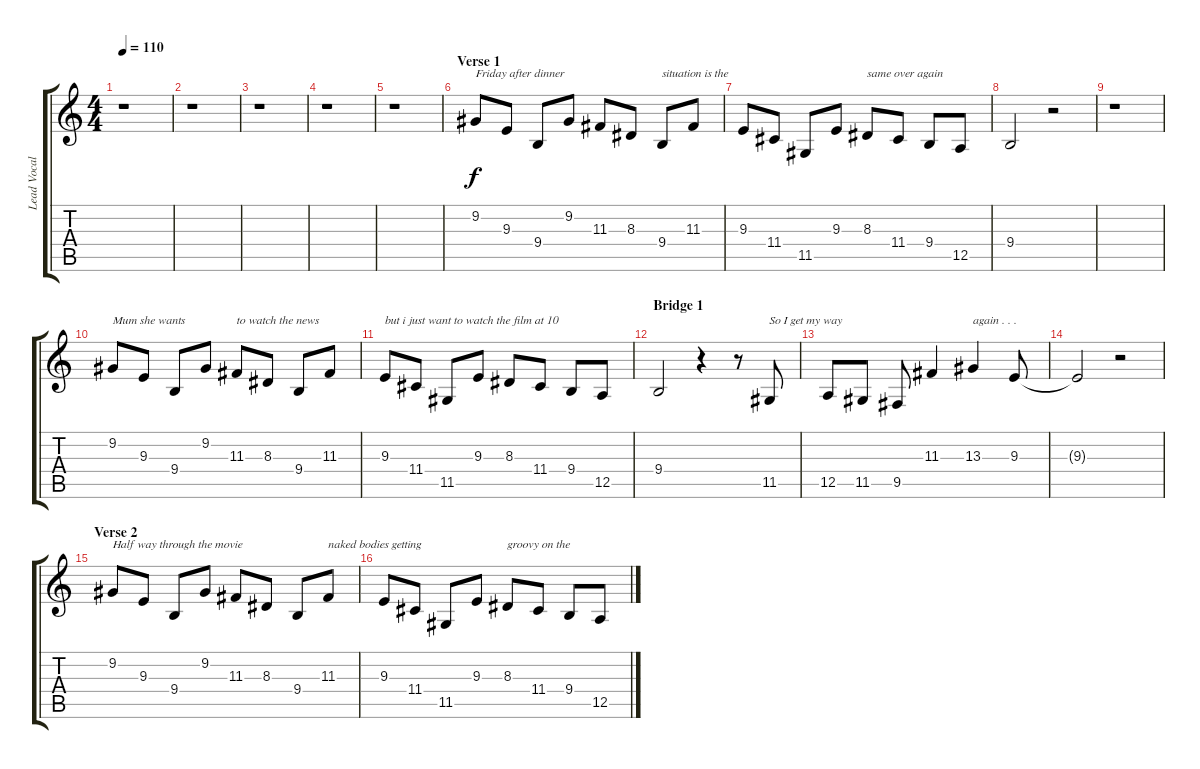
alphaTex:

\track ("Lead Vocals" "Lead Vocal") {instrument clarinet}
\staff {score tabs}
\tuning (E4 B3 G3 D3 A2 E2) {hide}
\ts (4 4)
\tempo 110
\clef g2
\ks c
r.1{dy f instrument clarinet} |
r.1 |
r.1 |
r.1 |
r.1 |
\section ("" "Verse 1")
9.2.8{txt "Friday after dinner"} 9.3.8 9.4.8 9.2.8 11.3.8 8.3.8 9.4.8{txt "situation is the"} 11.3.8 |
9.3.8 11.4.8 11.5.8 9.3.8 8.3.8{txt "same over again"} 11.4.8 9.4.8 12.5.8 |
9.4.2 r.2 |
r.1 |
9.2.8{txt "Mum she wants"} 9.3.8 9.4.8 9.2.8 11.3.8{txt "to watch the news"} 8.3.8 9.4.8 11.3.8 |
9.3.8{txt "but i just want to watch the film at 10"} 11.4.8 11.5.8 9.3.8 8.3.8 11.4.8 9.4.8 12.5.8 |
\section ("" "Bridge 1")
9.4.2 r.4 r.8 11.5.8{txt "So I get my way"} |
12.5.8 11.5.8 9.5.8 11.3.4 13.3.4{txt "again . . ."} 9.3.8 |
9.3{t}.2 r.2 |
\section ("" "Verse 2")
9.2.8{txt "Half way through the movie"} 9.3.8 9.4.8 9.2.8 11.3.8 8.3.8 9.4.8 11.3.8{txt "naked bodies getting"} |
9.3.8 11.4.8 11.5.8 9.3.8 8.3.8{txt "groovy on the"} 11.4.8 9.4.8 12.5.8
